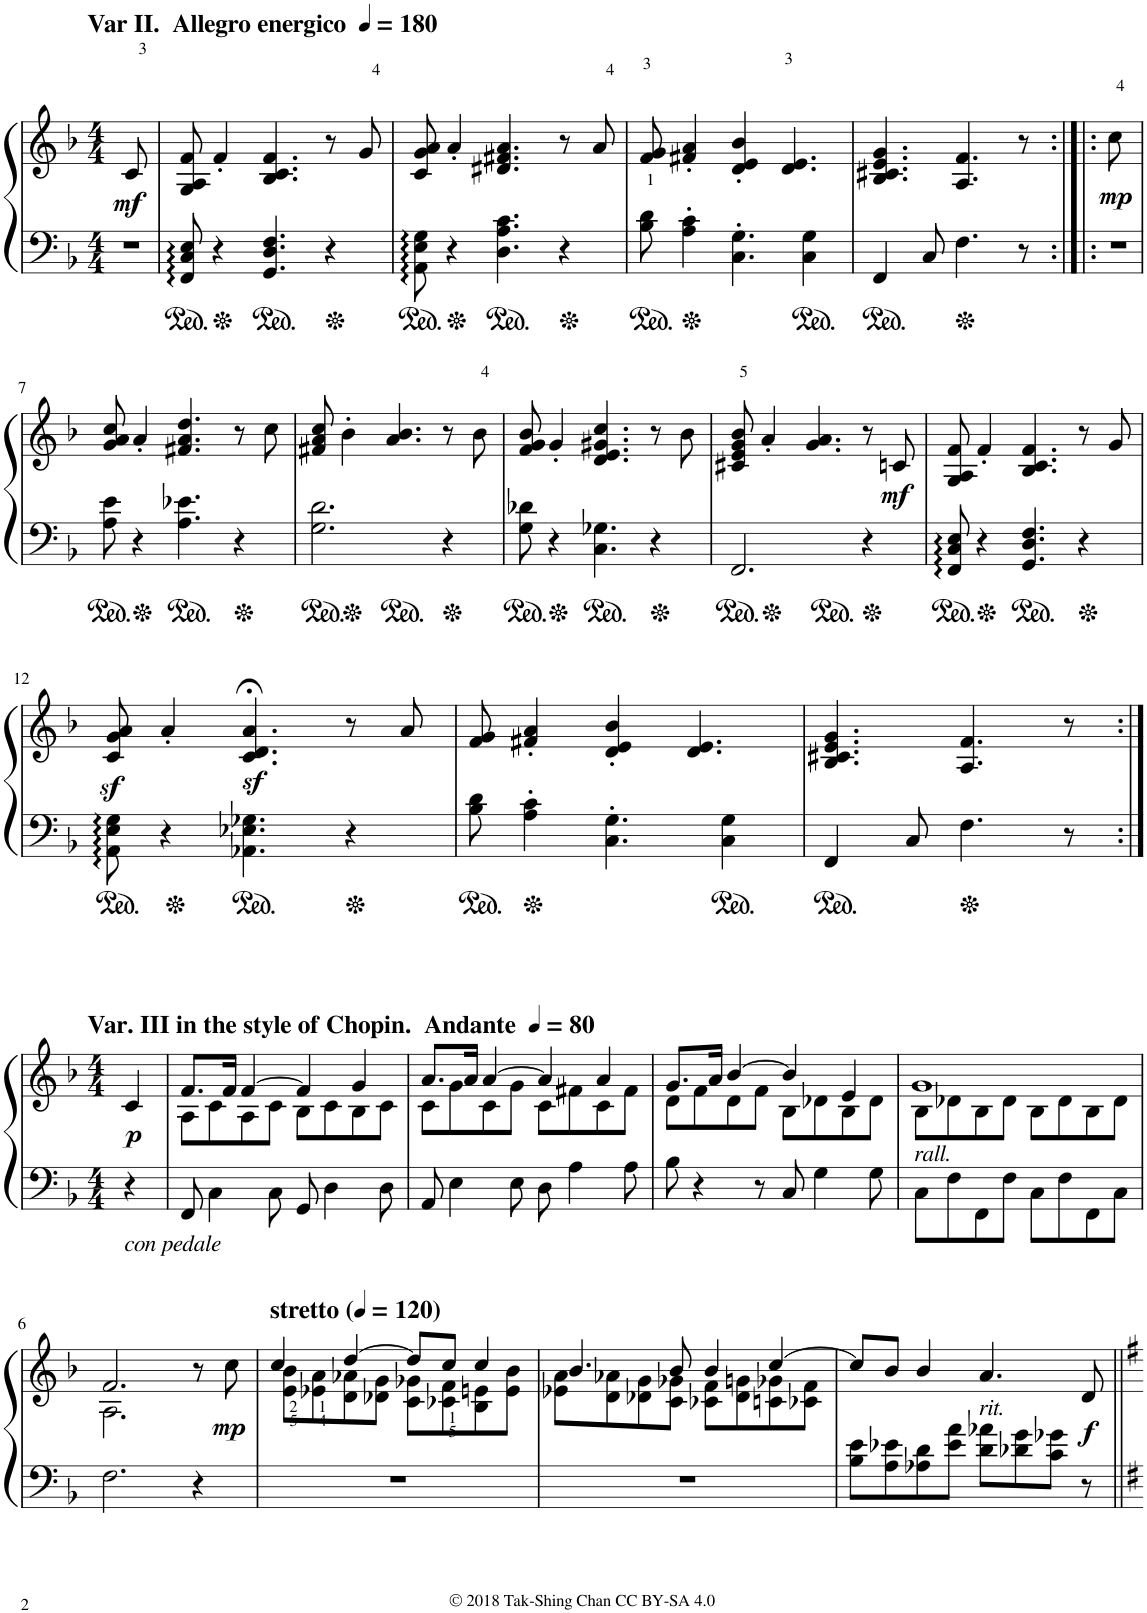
**kern	**kern	**dynam
*part1	*part1	*part1
*staff2	*staff1	*staff1/2
*I"Piano	*	*
*I'Pno.	*	*
!!LO:PB:g=z
*clefF4	*clefG2	*
*k[b-]	*k[b-]	*
*M4/4	*M4/4	*
*MM180	*MM180	*
=1	=1	=1
!	!LO:TX:a:B:t=Var II.  Allegro energico	!
!	!	!LO:DY:b
1r	8c/	mf
.	2..ryy	.
=2	=2	=2
8FF/ 8C/ 8E/	8G/ 8A/ 8f/	.
4r	4f'/	.
4.GG/ 4.D/ 4.F/	4.B-/ 4.c/ 4.f/	.
4r	8r	.
.	8g/	.
=3	=3	=3
8AA\ 8E\ 8G\	8c/ 8g/ 8a/	.
4r	4a'/	.
4.D\ 4.A\ 4.c\	4.d#X/ 4.f#X/ 4.a/	.
4r	8r	.
.	8a/	.
=4	=4	=4
8B-\ 8d\	8f/ 8g/	.
4A\' 4c\'	4f#X/' 4a/'	.
4.C\' 4.G\'	4d/' 4e/' 4b-/'	.
.	4.d/ 4.e/	.
4C\ 4G\	.	.
=5	=5	=5
4FF/	4.B-/ 4.c#X/ 4.e/ 4.g/	.
8C/	.	.
4.F\	4.A/ 4.f/	.
8r	8r	.
=6:|!|:	=6:|!|:	=6:|!|:
!	!	!LO:DY:b
1r	8cc\	mp
.	2..ryy	.
!!LO:LB:g=z
=7	=7	=7
8A\ 8e\	8g/ 8a/ 8cc/	.
4r	4a'/	.
4.A\ 4.e-X\	4.f#X/ 4.a/ 4.dd/	.
4r	8r	.
.	8cc\	.
=8	=8	=8
2.G\ 2.d\	8f#X/ 8a/ 8cc/	.
.	4b-'\	.
.	4.a/ 4.b-/	.
4r	8r	.
.	8b-\	.
=9	=9	=9
8G\ 8d-X\	8f/ 8g/ 8b-/	.
4r	4g'/	.
4.C\ 4.G-X\	4.d/ 4.e/ 4.g#X/ 4.cc/	.
4r	8r	.
.	8b-\	.
=10	=10	=10
2.FF/	8c#X/ 8e/ 8g/ 8b-/	.
.	4a'/	.
.	4.g/ 4.a/	.
4r	8r	.
!	!	!LO:DY:b
.	8cn/	mf
=11	=11	=11
8FF/ 8C/ 8E/	8G/ 8A/ 8f/	.
4r	4f'/	.
4.GG/ 4.D/ 4.F/	4.B-/ 4.c/ 4.f/	.
4r	8r	.
.	8g/	.
!!LO:LB:g=z
=12	=12	=12
8AA\ 8E\ 8G\	8c/z< 8g/z< 8a/z<	.
4r	4a'/	.
4.AA-X\ 4.E-X\ 4.G-X\	4.c/;< 4.d/;< 4.a/;<	.
4r	8r	.
.	8a/	.
=13	=13	=13
8B-\ 8d\	8f/ 8g/	.
4A\' 4c\'	4f#X/' 4a/'	.
4.C\' 4.G\'	4d/' 4e/' 4b-/'	.
.	4.d/ 4.e/	.
4C\ 4G\	.	.
=14	=14	=14
4FF/	4.B-/ 4.c#X/ 4.e/ 4.g/	.
8C/	.	.
4.F\	4.A/ 4.f/	.
8r	8r	.
!!LO:LB:g=z
=1:|!	=1:|!	=1:|!
*k[b-]	*k[b-]	*
*M4/4	*M4/4	*
*	*MM80	*
!	!LO:TX:a:B:t=Var. III in the style of Chopin.  Andante	!
!LO:TX:b:i:t=con pedale	!	!
!	!	!LO:DY:b
4r	4c/	p
=2	=2	=2
*	*^	*
8FF/	8.f/L	8A\L	.
4C\	.	8c\	.
.	16f/Jk	.	.
.	[4f/	8A\	.
8C\	.	8c\J	.
8GG/	4f/]	8B-\L	.
4D\	.	8c\	.
.	4g/	8B-\	.
8D\	.	8c\J	.
=3	=3	=3	=3
8AA/	8.a/L	8c\L	.
4E\	.	8g\	.
.	16a/Jk	.	.
.	[4a/	8c\	.
8E\	.	8g\J	.
8D\	4a/]	8c\L	.
4A\	.	8f#X\	.
.	4a/	8c\	.
8A\	.	8f#\J	.
=4	=4	=4	=4
8B-\	8.g/L	8d\L	.
4r	.	8f\	.
.	16a/Jk	.	.
.	[4b-/	8d\	.
8r	.	8f\J	.
8C/	4b-/]	8B-\L	.
4G\	.	8d-X\	.
.	4e/	8B-\	.
8G\	.	8d-\J	.
=5	=5	=5	=5
!	!LO:TX:b:i:t=rall.	!	!
8C\L	1g	8B-\L	.
8F\	.	8d-X\	.
8FF\	.	8B-\	.
8F\J	.	8d-\J	.
8C\L	.	8B-\L	.
8F\	.	8d-\	.
8FF\	.	8B-\	.
8C\J	.	8d-\J	.
!!LO:LB:g=z	!!
=6	=6	=6	=6
2.F\	2.f/	2.A\	.
4r	8r	4ryy	.
!	!	!	!LO:DY:b
.	8cc\	.	mp
=7	=7	=7	=7
*	*MM120	*	*
!	!LO:TX:a:B:t=stretto	!	!
1r	4cc/	8e\ 8b-\L	.
.	.	8e-X\ 8a\	.
.	[4dd/	8d\ 8a-X\	.
.	.	8d-X\ 8g\J	.
.	8dd/L]	8c\ 8g-X\L	.
.	8cc/J	8c-X\ 8f\	.
.	4cc/	8B-\ 8en\	.
.	.	8e\ 8b-\J	.
=8	=8	=8	=8
1r	4.b-/	8e-X\ 8a\L	.
.	.	8d\ 8a-X\	.
.	.	8d-X\ 8g\	.
.	8b-/	8c\ 8g-X\J	.
.	4b-/	8c-X\ 8f\L	.
.	.	8d-\ 8gn\	.
.	[4cc/	8cn\ 8g-X\	.
.	.	8c-X\ 8f\J	.
*	*v	*v	*
=9	=9	=9
8B-\ 8e\L	8cc/L]	.
8A\ 8e-X\	8b-/J	.
8A-X\ 8d\	4b-/	.
8e-\ 8a\J	.	.
!	!LO:TX:b:i:t=rit.	!
8d\ 8a-X\L	4.a/	.
8d-X\ 8g\	.	.
8c\ 8g-X\J	.	.
!	!	!LO:DY:b
8r	8d/	f
=||	=||	=||
*-	*-	*-
